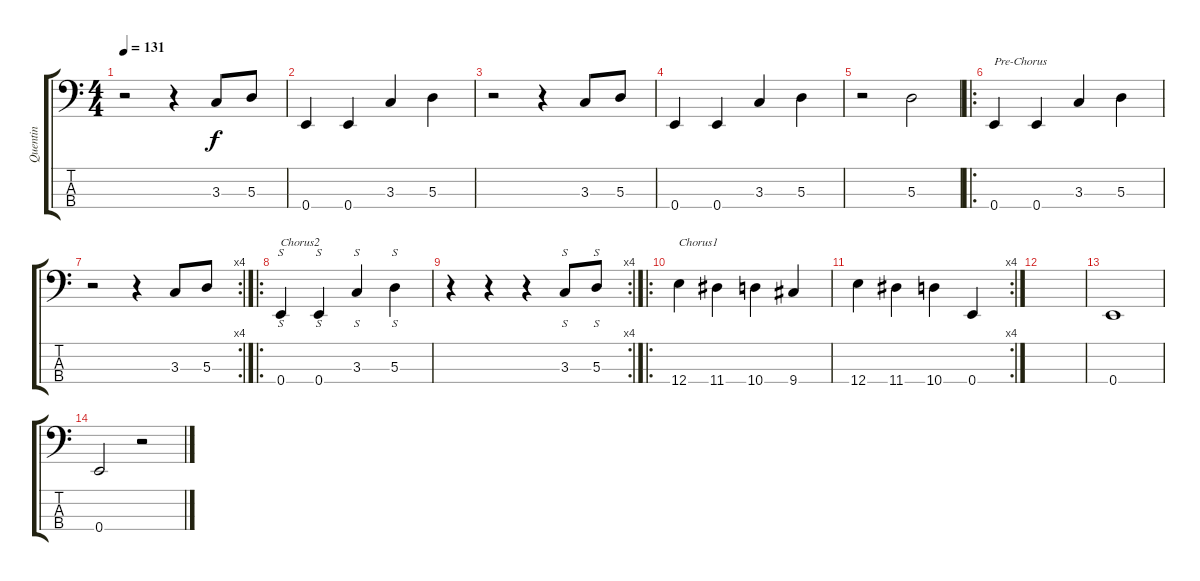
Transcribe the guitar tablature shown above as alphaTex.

\track ("Quentin" "Quentin") {instrument electricbassfinger}
\staff {score tabs}
\tuning (G2 D2 A1 E1) {hide}
\ts (4 4)
\tempo 131
\clef f4
\ks c
r.2{dy f} r.4 3.3.8 5.3.8 |
0.4.4 0.4.4 3.3.4 5.3.4 |
r.2 r.4 3.3.8 5.3.8 |
0.4.4 0.4.4 3.3.4 5.3.4 |
r.2 5.3.2 |
\ro
0.4.4{txt "Pre-Chorus"} 0.4.4 3.3.4 5.3.4 |
\rc 4
r.2 r.4 3.3.8 5.3.8 |
\ro
0.4.4{s txt "Chorus2"} 0.4.4{s} 3.3.4{s} 5.3.4{s} |
\rc 4
r.4 r.4 r.4 3.3.8{s} 5.3.8{s} |
\ro
12.4.4{txt "Chorus1"} 11.4.4 10.4.4 9.4.4 |
\rc 4
12.4.4 11.4.4 10.4.4 0.4.4 |
|
0.4.1 |
0.4.2 r.2
